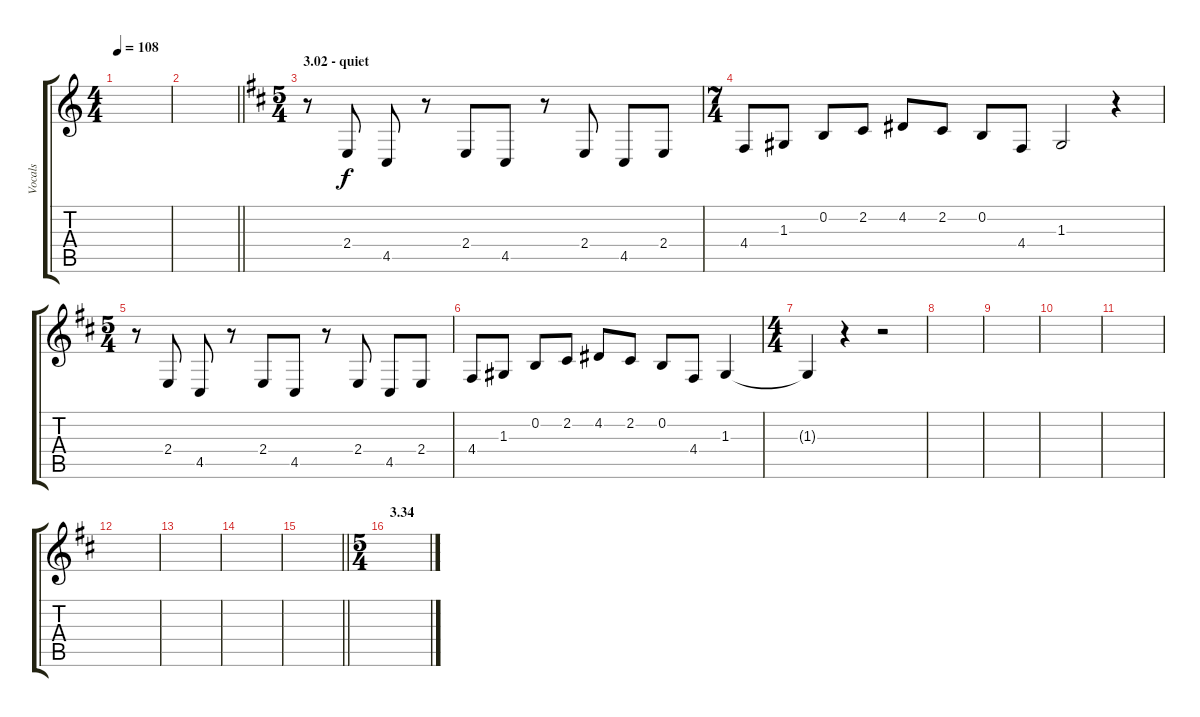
\track ("Vocals" "Vocals") {instrument clarinet}
\staff {score tabs}
\tuning (E4 B3 G3 D3 A2 E2) {hide}
\ts (4 4)
\tempo 108
\clef g2
\ks c
|
\barLineRight lightlight
|
\ts (5 4)
\section ("" "3.02 - quiet")
\ks d
r.8 2.4.8 4.5.8 r.8 2.4.8 4.5.8 r.8 2.4.8 4.5.8 2.4.8 |
\ts (7 4)
4.4.8 1.3.8 0.2.8 2.2.8 4.2.8 2.2.8 0.2.8 4.4.8 1.3.2 r.4 |
\ts (5 4)
r.8 2.4.8 4.5.8 r.8 2.4.8 4.5.8 r.8 2.4.8 4.5.8 2.4.8 |
4.4.8 1.3.8 0.2.8 2.2.8 4.2.8 2.2.8 0.2.8 4.4.8 1.3.4 |
\ts (4 4)
1.3{t}.4 r.4 r.2 |
|
|
|
|
|
|
|
\barLineRight lightlight
|
\ts (5 4)
\section ("" "3.34")
